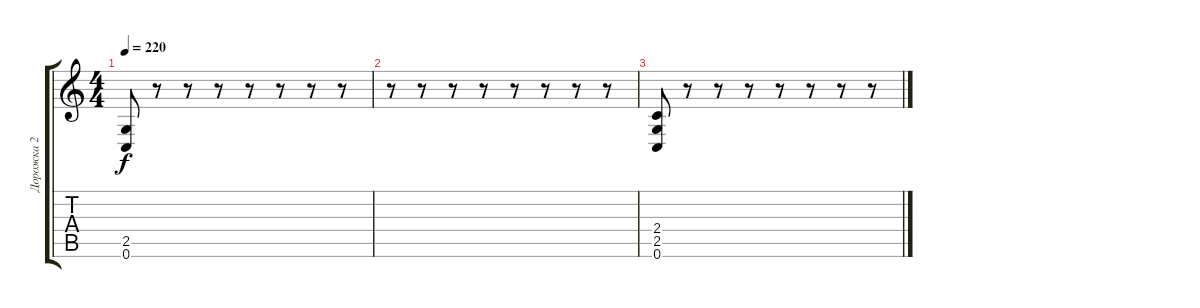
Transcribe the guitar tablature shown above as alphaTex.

\track ("Дорожка 2" "Дорожка 2") {instrument distortionguitar}
\staff {score tabs}
\tuning (C4 G3 Eb3 Bb2 F2 C2) {hide}
\ts (4 4)
\tempo 220
\clef g2
\ks c
(2.5 0.6).8{dy f} r.8 r.8 r.8 r.8 r.8 r.8 r.8 |
r.8 r.8 r.8 r.8 r.8 r.8 r.8 r.8 |
(2.4 2.5 0.6).8 r.8 r.8 r.8 r.8 r.8 r.8 r.8
